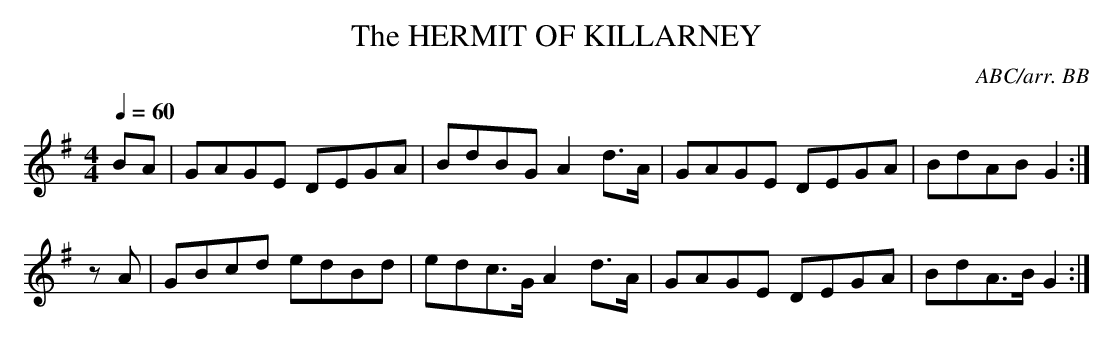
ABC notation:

X:1
T:HERMIT OF KILLARNEY, The
C:ABC/arr. BB
Q:1/4=60
M:4/4
L:1/8
K:G
BA|GAGE DEGA|BdBG A2d>A|GAGE DEGA|BdAB G2 :|
zA|GBcd edBd|edc>G A2d>A|GAGE DEGA|BdA>B G2 :|
